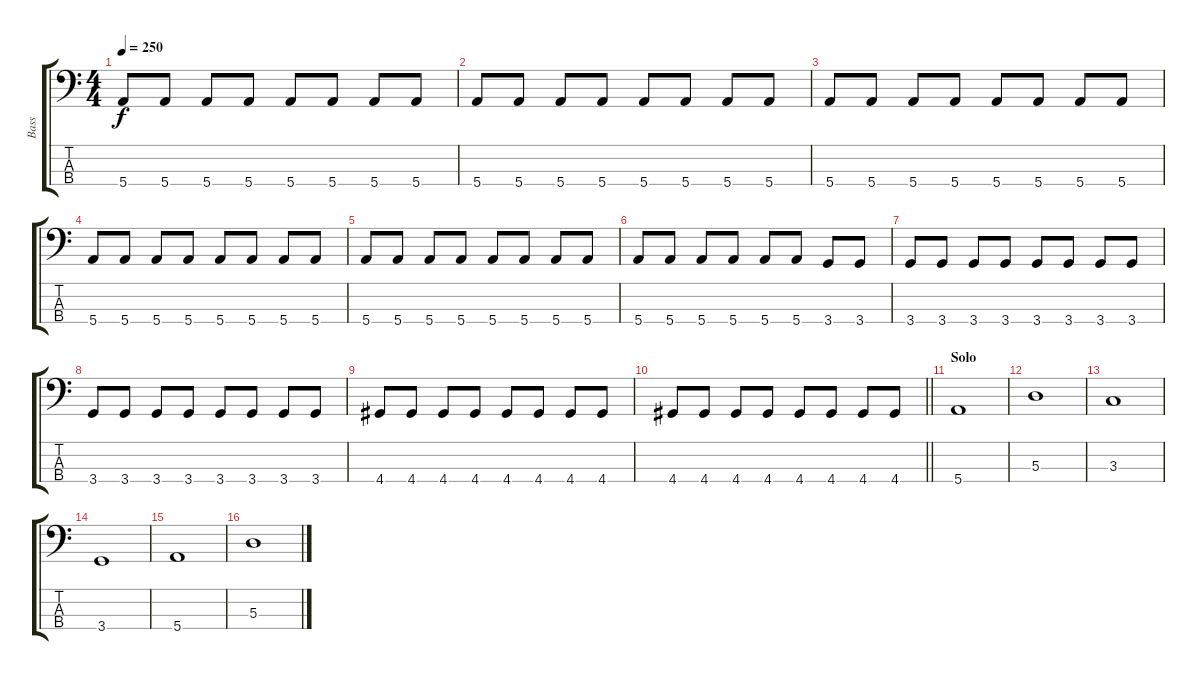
\track ("Bass" "Bass") {instrument electricbassfinger}
\staff {score tabs}
\tuning (G2 D2 A1 E1) {hide}
\ts (4 4)
\tempo 250
\clef f4
\ks c
5.4.8{dy f} 5.4.8 5.4.8 5.4.8 5.4.8 5.4.8 5.4.8 5.4.8 |
5.4.8 5.4.8 5.4.8 5.4.8 5.4.8 5.4.8 5.4.8 5.4.8 |
5.4.8 5.4.8 5.4.8 5.4.8 5.4.8 5.4.8 5.4.8 5.4.8 |
5.4.8 5.4.8 5.4.8 5.4.8 5.4.8 5.4.8 5.4.8 5.4.8 |
5.4.8 5.4.8 5.4.8 5.4.8 5.4.8 5.4.8 5.4.8 5.4.8 |
5.4.8 5.4.8 5.4.8 5.4.8 5.4.8 5.4.8 3.4.8 3.4.8 |
3.4.8 3.4.8 3.4.8 3.4.8 3.4.8 3.4.8 3.4.8 3.4.8 |
3.4.8 3.4.8 3.4.8 3.4.8 3.4.8 3.4.8 3.4.8 3.4.8 |
4.4.8 4.4.8 4.4.8 4.4.8 4.4.8 4.4.8 4.4.8 4.4.8 |
\barLineRight lightlight
4.4.8 4.4.8 4.4.8 4.4.8 4.4.8 4.4.8 4.4.8 4.4.8 |
\section ("" "Solo")
5.4.1 |
5.3.1 |
3.3.1 |
3.4.1 |
5.4.1 |
5.3.1
